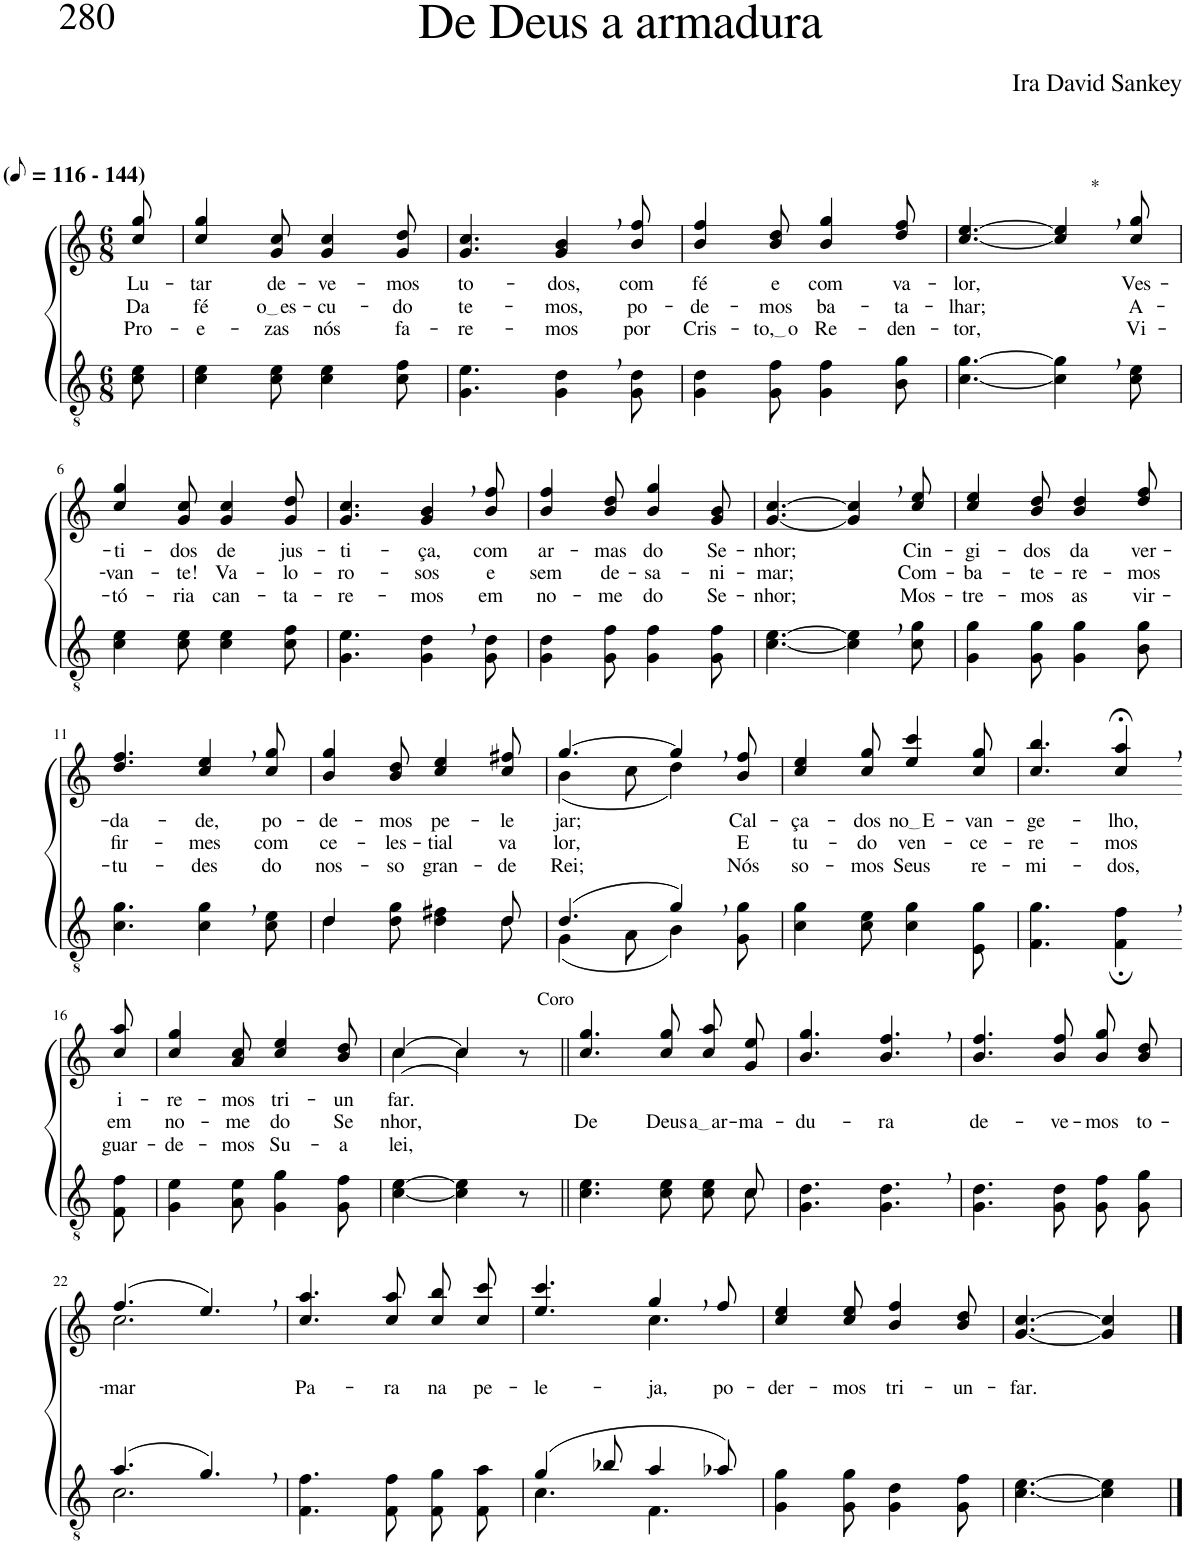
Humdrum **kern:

**kern	**kern	**text	**text	**text
*part2	*part1	*part1	*part1	*part1
*staff2	*staff1	*staff1	*staff1	*staff1
*I"Parte III e IV	*I"Parte I e II	*	*	*
*clefGv2	*clefG2	*	*	*
*Trd5c9	*Trd5c9	*	*	*
*k[]	*k[]	*	*	*
*M6/8	*M6/8	*	*	*
*MM58	*MM58	*	*	*
=1	=1	=1	=1	=1
!	!LO:TX:a:B:t=(	!	!	!
!	!LO:TX:a:B:t=- 144)	!	!	!
!	!	!LO:LY:b	!LO:LY:b	!LO:LY:b
8c\ 8e\	8cc/ 8gg/	Lu-	Da	Pro-
=2	=2	=2	=2	=2
!	!	!LO:LY:b	!LO:LY:b	!LO:LY:b
4c\ 4e\	4cc/ 4gg/	-tar	fé	-e-
!	!	!LO:LY:b	!LO:LY:b	!LO:LY:b
8c\ 8e\	8g/ 8cc/	de-	o es	-zas
!	!	!LO:LY:b	!LO:LY:b	!LO:LY:b
4c\ 4e\	4g/ 4cc/	-ve-	-cu-	nós
!	!	!LO:LY:b	!LO:LY:b	!LO:LY:b
8c\ 8f\	8g/ 8dd/	-mos	-do	fa-
=3	=3	=3	=3	=3
!	!	!LO:LY:b	!LO:LY:b	!LO:LY:b
4.G\ 4.e\	4.g/ 4.cc/	to-	te-	-re-
!	!	!LO:LY:b	!LO:LY:b	!LO:LY:b
4G\, 4d\,	4g/, 4b/,	-dos,	-mos,	-mos
!	!	!LO:LY:b	!LO:LY:b	!LO:LY:b
8G\ 8d\	8b/ 8ff/	com	po-	por
=4	=4	=4	=4	=4
!	!	!LO:LY:b	!LO:LY:b	!LO:LY:b
4G\ 4d\	4b/ 4ff/	fé	-de-	Cris-
!	!	!LO:LY:b	!LO:LY:b	!LO:LY:b
8G\ 8f\	8b/ 8dd/	e	-mos	to, o
!	!	!LO:LY:b	!LO:LY:b	!LO:LY:b
4G\ 4f\	4b/ 4gg/	com	ba-	Re-
!	!	!LO:LY:b	!LO:LY:b	!LO:LY:b
8B\ 8g\	8dd/ 8ff/	va-	-ta-	-den-
=5	=5	=5	=5	=5
!	!	!LO:LY:b	!LO:LY:b	!LO:LY:b
[4.c\ [4.g\	[4.cc/ [4.ee/	-lor,	-lhar;	-tor,
!	!LO:TX:a:t=*	!	!	!
4c\], 4g\],	4cc/], 4ee/],	.	.	.
!	!	!LO:LY:b	!LO:LY:b	!LO:LY:b
8c\ 8e\	8cc/ 8gg/	Ves-	A-	Vi-
!!LO:LB:g=z
=6	=6	=6	=6	=6
!	!	!LO:LY:b	!LO:LY:b	!LO:LY:b
4c\ 4e\	4cc/ 4gg/	-ti-	-van-	-tó-
!	!	!LO:LY:b	!LO:LY:b	!LO:LY:b
8c\ 8e\	8g/ 8cc/	-dos	-te!	-ria
!	!	!LO:LY:b	!LO:LY:b	!LO:LY:b
4c\ 4e\	4g/ 4cc/	de	Va-	can-
!	!	!LO:LY:b	!LO:LY:b	!LO:LY:b
8c\ 8f\	8g/ 8dd/	jus-	-lo-	-ta-
=7	=7	=7	=7	=7
!	!	!LO:LY:b	!LO:LY:b	!LO:LY:b
4.G\ 4.e\	4.g/ 4.cc/	-ti-	-ro-	-re-
!	!	!LO:LY:b	!LO:LY:b	!LO:LY:b
4G\, 4d\,	4g/, 4b/,	-ça,	-sos	-mos
!	!	!LO:LY:b	!LO:LY:b	!LO:LY:b
8G\ 8d\	8b/ 8ff/	com	e	em
=8	=8	=8	=8	=8
!	!	!LO:LY:b	!LO:LY:b	!LO:LY:b
4G\ 4d\	4b/ 4ff/	ar-	sem	no-
!	!	!LO:LY:b	!LO:LY:b	!LO:LY:b
8G\ 8f\	8b/ 8dd/	-mas	de-	-me
!	!	!LO:LY:b	!LO:LY:b	!LO:LY:b
4G\ 4f\	4b/ 4gg/	do	-sa-	do
!	!	!LO:LY:b	!LO:LY:b	!LO:LY:b
8G\ 8f\	8g/ 8b/	Se-	-ni-	Se-
=9	=9	=9	=9	=9
!	!	!LO:LY:b	!LO:LY:b	!LO:LY:b
[4.c\ [4.e\	[4.g/ [4.cc/	-nhor;	-mar;	-nhor;
4c\], 4e\],	4g/], 4cc/],	.	.	.
!	!	!LO:LY:b	!LO:LY:b	!LO:LY:b
8c\ 8g\	8cc/ 8ee/	Cin-	Com-	Mos-
=10	=10	=10	=10	=10
!	!	!LO:LY:b	!LO:LY:b	!LO:LY:b
4G\ 4g\	4cc/ 4ee/	-gi-	-ba-	-tre-
!	!	!LO:LY:b	!LO:LY:b	!LO:LY:b
8G\ 8g\	8b/ 8dd/	-dos	-te-	-mos
!	!	!LO:LY:b	!LO:LY:b	!LO:LY:b
4G\ 4g\	4b/ 4dd/	da	-re-	as
!	!	!LO:LY:b	!LO:LY:b	!LO:LY:b
8B\ 8g\	8dd/ 8ff/	ver-	-mos	vir-
!!LO:LB:g=z
=11	=11	=11	=11	=11
!	!	!LO:LY:b	!LO:LY:b	!LO:LY:b
4.c\ 4.g\	4.dd/ 4.ff/	-da-	fir-	-tu-
!	!	!LO:LY:b	!LO:LY:b	!LO:LY:b
4c\, 4g\,	4cc/, 4ee/,	-de,	-mes	-des
!	!	!LO:LY:b	!LO:LY:b	!LO:LY:b
8c\ 8e\	8cc/ 8gg/	po-	com	do
=12	=12	=12	=12	=12
*^	*	*	*	*
!	!	!	!LO:LY:b	!LO:LY:b	!LO:LY:b
4d\	4d/	4b/ 4gg/	-de-	ce-	nos-
!	!	!	!LO:LY:b	!LO:LY:b	!LO:LY:b
8d\ 8g\	4.ryy	8b/ 8dd/	-mos	-les-	-so
!	!	!	!LO:LY:b	!LO:LY:b	!LO:LY:b
4d\ 4f#X\	.	4cc/ 4ee/	pe-	-tial	gran-
!	!	!	!LO:LY:b	!LO:LY:b	!LO:LY:b
8d\	8d/	8cc/ 8ff#X/	-le-	va-	-de
=13	=13	=13	=13	=13	=13
*	*	*^	*	*	*
!	!	!	!	!LO:LY:b	!LO:LY:b	!LO:LY:b
(4.d/	(4G\	[4.gg/	(4b\	jar;	-lor,	-Rei;
.	8A\	.	8cc\	.	.	.
4g,/)	4B\)	4gg,/]	4dd\)	.	.	.
!	!	!	!	!LO:LY:b	!LO:LY:b	!LO:LY:b
8ryy	8G\ 8g\	8b/ 8ff/	8ryy	Cal-	E	Nós
=14	=14	=14	=14	=14	=14	=14
!	!	!	!	!LO:LY:b	!LO:LY:b	!LO:LY:b
*v	*v	*	*	*	*	*
*	*v	*v	*	*	*
4c\ 4g\	4cc/ 4ee/	-ça-	tu-	so-
!	!	!LO:LY:b	!LO:LY:b	!LO:LY:b
8c\ 8e\	8cc/ 8gg/	-dos	-do	-mos
!	!	!LO:LY:b	!LO:LY:b	!LO:LY:b
4c\ 4g\	4ee/ 4ccc/	no E	ven-	Seus
!	!	!LO:LY:b	!LO:LY:b	!LO:LY:b
8E\ 8g\	8cc/ 8gg/	-van-	-ce-	re-
=15	=15	=15	=15	=15
!	!	!LO:LY:b	!LO:LY:b	!LO:LY:b
4.F\ 4.g\	4.cc/ 4.bb/	-ge-	-re-	-mi-
!	!	!LO:LY:b	!LO:LY:b	!LO:LY:b
4F\;, 4f\;,	4cc/;<, 4aa/;<,	-lho,	-mos	-dos,
!!LO:LB:g=z
=16-	=16-	=16-	=16-	=16-
!	!	!LO:LY:b	!LO:LY:b	!LO:LY:b
8F\ 8f\	8cc/ 8aa/	i-	em	guar-
=17	=17	=17	=17	=17
!	!	!LO:LY:b	!LO:LY:b	!LO:LY:b
4G\ 4e\	4cc/ 4gg/	-re-	no-	-de-
!	!	!LO:LY:b	!LO:LY:b	!LO:LY:b
8A\ 8e\	8a/ 8cc/	-mos	-me	-mos
!	!	!LO:LY:b	!LO:LY:b	!LO:LY:b
4G\ 4g\	4cc/ 4ee/	tri-	do	Su-
!	!	!LO:LY:b	!LO:LY:b	!LO:LY:b
8G\ 8f\	8b/ 8dd/	-un-	Se-	-a
=18	=18	=18	=18	=18
*	*^	*	*	*
!	!	!	!LO:LY:b	!LO:LY:b	!LO:LY:b
[4c\ [4e\	([4cc/	4cc\	-far.	-nhor,	lei,
4c\] 4e\]	4cc/])	4cc\	.	.	.
!	!LO:TX:a:t=Coro	!	!	!	!
8r	8r	8ryy	.	.	.
=19||	=19||	=19||	=19||	=19||	=19||
*^	*	*	*	*	*
!	!	!	!	!	!LO:LY:b	!
*	*	*v	*v	*	*	*
4.c\ 4.e\	8ryy	4.cc/ 4.gg/	.	De	.
!	!	!	!	!LO:LY:b	!
*v	*v	*	*	*	*
8c\ 8e\L	8cc\ 8gg\L	.	Deus	.
!	!	!	!LO:LY:b	!
8c\ 8e\	8cc\ 8aa\	.	a ar	.
*^	*	*	*	*
!	!	!	!	!LO:LY:b	!
8c\J	8c/	8g\ 8ee\J	.	-ma-	.
=20	=20	=20	=20	=20	=20
!	!	!	!	!LO:LY:b	!
*v	*v	*	*	*	*
4.G\ 4.d\	4.b/ 4.gg/	.	-du-	.
!	!	!	!LO:LY:b	!
4.G\, 4.d\,	4.b/, 4.ff/,	.	-ra	.
=21	=21	=21	=21	=21
!	!	!	!LO:LY:b	!
4.G\ 4.d\	4.b/ 4.ff/	.	de-	.
!	!	!	!LO:LY:b	!
8G\ 8d\L	8b\ 8ff\L	.	-ve-	.
!	!	!	!LO:LY:b	!
8G\ 8f\	8b\ 8gg\	.	-mos	.
!	!	!	!LO:LY:b	!
8G\ 8g\J	8b\ 8dd\J	.	to-	.
!!LO:LB:g=z
=22	=22	=22	=22	=22
*^	*	*	*	*
!	!	!	!	!LO:LY:b	!
*	*	*^	*	*	*
(4.a/	2.c\	(4.ff/	2.cc\	.	-mar	.
4.g,/)	.	4.ee,/)	.	.	.	.
*v	*v	*	*	*	*	*
*	*v	*v	*	*	*
=23	=23	=23	=23	=23
!	!	!	!LO:LY:b	!
4.F\ 4.f\	4.cc/ 4.aa/	.	Pa-	.
!	!	!	!LO:LY:b	!
8F\ 8f\L	8cc\ 8aa\L	.	-ra	.
!	!	!	!LO:LY:b	!
8F\ 8g\	8cc\ 8bb\	.	na	.
!	!	!	!LO:LY:b	!
8F\ 8a\J	8cc\ 8ccc\J	.	pe-	.
=24	=24	=24	=24	=24
*^	*	*	*	*
!	!	!	!	!LO:LY:b	!
*	*	*^	*	*	*
(4g/	4.c\	4.ee/ 4.ccc/	4.ryy	.	-le-	.
8b-X/	.	.	.	.	.	.
!	!	!	!	!	!LO:LY:b	!
4a/	4.F\	4gg,/	4.cc\	.	-ja,	.
!	!	!	!	!	!LO:LY:b	!
8a-X/)	.	8ff/	.	.	po-	.
*v	*v	*	*	*	*	*
*	*v	*v	*	*	*
=25	=25	=25	=25	=25
!	!	!	!LO:LY:b	!
4G\ 4g\	4cc/ 4ee/	.	-der-	.
!	!	!	!LO:LY:b	!
8G\ 8g\	8cc/ 8ee/	.	-mos	.
!	!	!	!LO:LY:b	!
4G\ 4d\	4b/ 4ff/	.	tri-	.
!	!	!	!LO:LY:b	!
8G\ 8f\	8b/ 8dd/	.	-un-	.
=26	=26	=26	=26	=26
!	!	!	!LO:LY:b	!
[4.c\ [4.e\	[4.g/ [4.cc/	.	-far.	.
4c\] 4e\]	4g/] 4cc/]	.	.	.
==	==	==	==	==
*-	*-	*-	*-	*-
